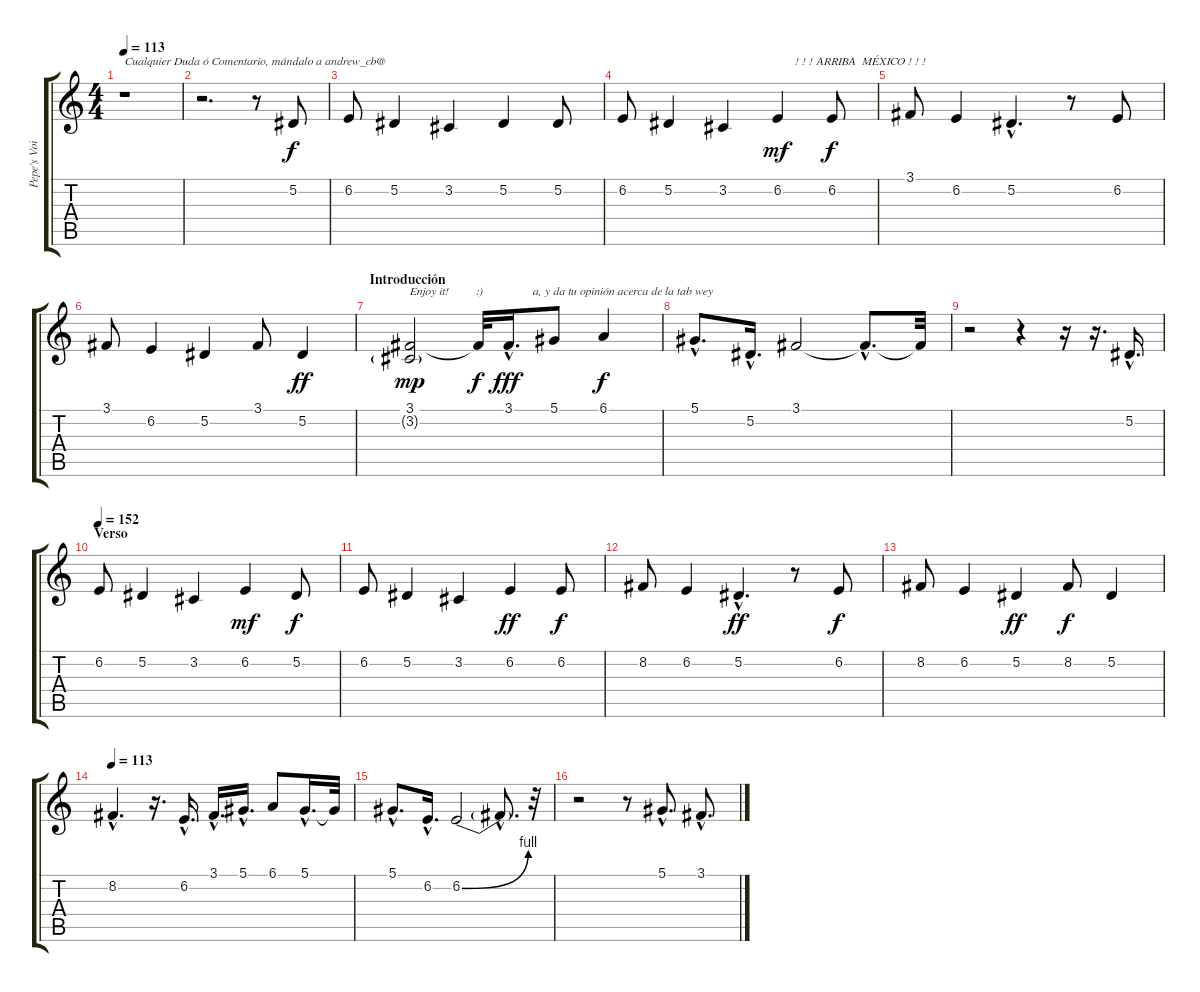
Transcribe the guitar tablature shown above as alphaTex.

\track ("Pepe's Voice" "Pepe's Voi") {instrument bassoon}
\staff {score tabs}
\tuning (Eb4 Bb3 Gb3 Db3 Ab2 Eb2) {hide}
\ts (4 4)
\tempo 113
\clef g2
\ks c
r.1{txt "Cualquier Duda ó Comentario, mándalo a andrew_cb@" dy f instrument bassoon} |
r.2{d} r.8 5.2.8{volume 11} |
6.2.8 5.2.4 3.2.4 5.2.4{txt ""} 5.2.8 |
6.2.8 5.2.4 3.2.4{txt "                        ! ! ! ARRIBA  MÉXICO ! ! !"} 6.2.4{dy mf} 6.2.8{dy f} |
3.1.8 6.2.4 5.2{hac}.4{d} r.8 6.2.8 |
3.1.8 6.2.4 5.2.4 3.1.8 5.2.4{dy ff} |
\section ("" "Introducción")
(3.1 3.2{g}).2{txt "Enjoy it!         :)" dy mp volume 14} 3.1{t}.32{dy f} 3.1{hac}.16{d txt "        a, y da tu opinión acerca de la tab wey" dy fff} 5.1.8 6.1.4{dy f} |
5.1{hac}.8{d} 5.2{hac}.16{d} 3.1.2 3.1{hac t}.8{d} 3.1{t}.32 |
r.2 r.4 r.16 r.16{d} 5.2{hac}.16{d} |
\section ("" "Verso ")
\tempo 152
6.2.8 5.2.4 3.2.4 6.2.4{dy mf} 5.2.8{dy f} |
6.2.8 5.2.4 3.2.4 6.2.4{dy ff} 6.2.8{dy f} |
8.2.8 6.2.4 5.2{hac}.4{d dy ff} r.8 6.2.8{dy f} |
8.2.8 6.2.4 5.2.4{dy ff} 8.2.8{dy f} 5.2.4 |
\tempo 113
8.2{hac}.4{d} r.16{d} 6.2{hac}.16{d} 3.1{hac}.16{d} 5.1{hac}.16{d} 6.1.8 5.1{hac}.16{d} 5.1{t}.32 |
5.1{hac}.8{d} 6.2{hac}.16{d} 6.2{be (bend 0 0 60 4)}.2 6.2{hac t}.8{d} r.32 |
r.2 r.8 5.1{hac}.8{d} 3.1{hac}.8{d}
